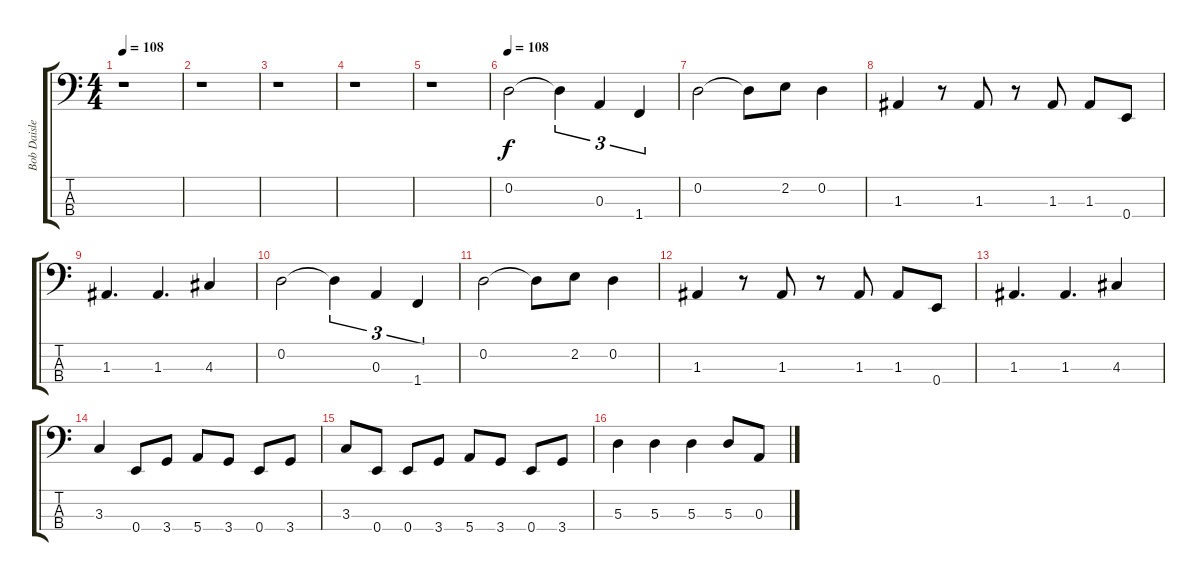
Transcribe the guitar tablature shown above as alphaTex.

\track ("Bob Daisley" "Bob Daisle") {instrument electricbassfinger}
\staff {score tabs}
\tuning (G2 D2 A1 E1) {hide}
\ts (4 4)
\tempo 108
\clef f4
\ks c
r.1{dy f} |
r.1 |
r.1 |
r.1 |
r.1 |
\tempo 108
0.2.2 0.2{t}.4{tu (3 2)} 0.3.4{tu (3 2)} 1.4.4{tu (3 2)} |
0.2.2 0.2{t}.8 2.2.8 0.2.4 |
1.3.4 r.8 1.3.8 r.8 1.3.8 1.3.8 0.4.8 |
1.3.4{d} 1.3.4{d} 4.3.4 |
0.2.2 0.2{t}.4{tu (3 2)} 0.3.4{tu (3 2)} 1.4.4{tu (3 2)} |
0.2.2 0.2{t}.8 2.2.8 0.2.4 |
1.3.4 r.8 1.3.8 r.8 1.3.8 1.3.8 0.4.8 |
1.3.4{d} 1.3.4{d} 4.3.4 |
3.3.4 0.4.8 3.4.8 5.4.8 3.4.8 0.4.8 3.4.8 |
3.3.8 0.4.8 0.4.8 3.4.8 5.4.8 3.4.8 0.4.8 3.4.8 |
5.3.4 5.3.4 5.3.4 5.3.8 0.3.8
